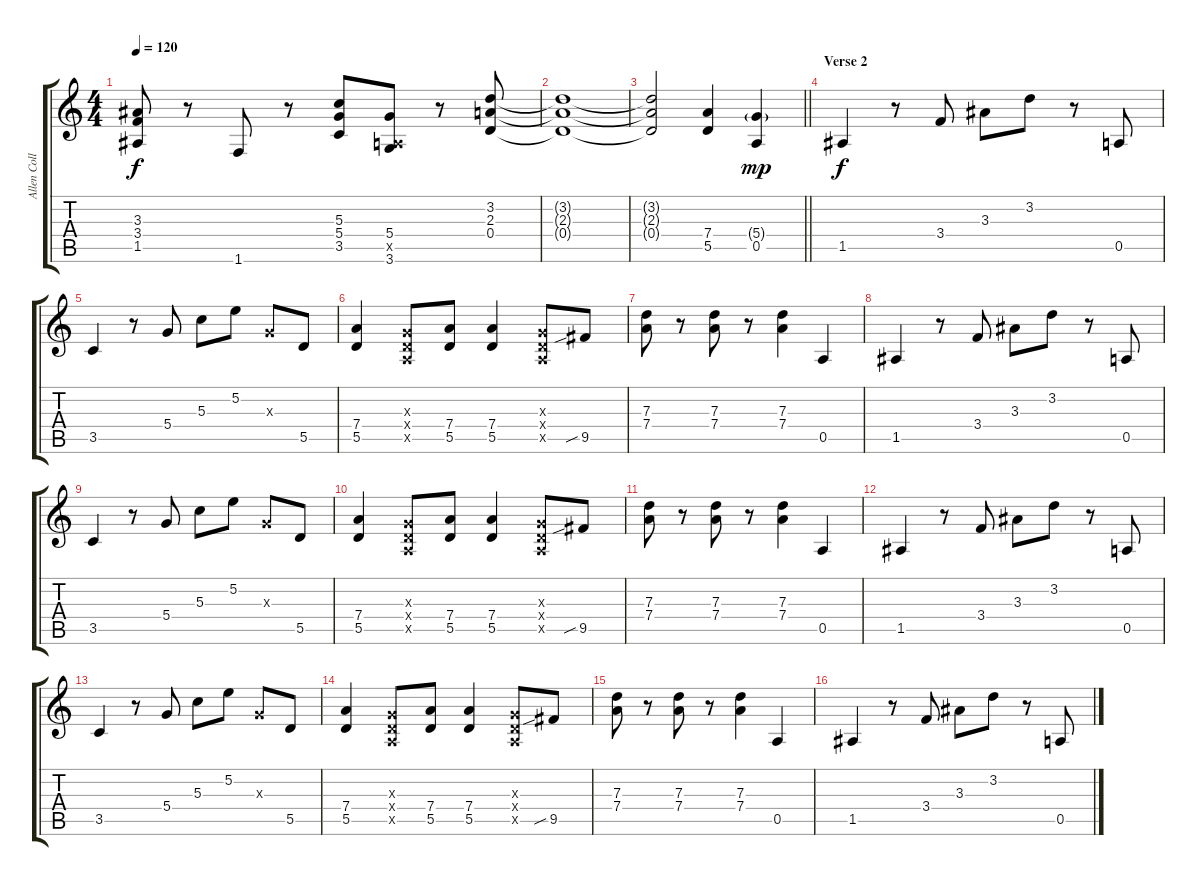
\track ("Allen Collins (Rhythm Guitar I)" "Allen Coll") {instrument distortionguitar}
\staff {score tabs}
\tuning (E4 B3 G3 D3 A2 E2) {hide}
\ts (4 4)
\tempo 120
\clef g2
\ks c
(3.3 3.4 1.5).8{dy f} r.8 1.6.8 r.8 (5.3 5.4 3.5).8 (5.4 0.5{x} 3.6).8 r.8 (3.2 2.3 0.4).8 |
(3.2{t} 2.3{t} 0.4{t}).1 |
\barLineRight lightlight
(3.2{t} 2.3{t} 0.4{t}).2 (7.4 5.5).4 (5.4{g} 0.5).4{dy mp} |
\section ("" "Verse 2")
1.5.4{dy f} r.8 3.4.8 3.3.8 3.2.8 r.8 0.5.8 |
3.5.4 r.8 5.4.8 5.3.8 5.2.8 0.3{x}.8 5.5.8 |
(7.4 5.5).4 (0.3{x} 0.4{x} 0.5{x}).8 (7.4 5.5).8 (7.4 5.5).4 (0.3{x} 0.4{x} 0.5{x}).8 9.5{sib}.8 |
(7.3 7.4).8 r.8 (7.3 7.4).8 r.8 (7.3 7.4).4 0.5.4 |
1.5.4 r.8 3.4.8 3.3.8 3.2.8 r.8 0.5.8 |
3.5.4 r.8 5.4.8 5.3.8 5.2.8 0.3{x}.8 5.5.8 |
(7.4 5.5).4 (0.3{x} 0.4{x} 0.5{x}).8 (7.4 5.5).8 (7.4 5.5).4 (0.3{x} 0.4{x} 0.5{x}).8 9.5{sib}.8 |
(7.3 7.4).8 r.8 (7.3 7.4).8 r.8 (7.3 7.4).4 0.5.4 |
1.5.4 r.8 3.4.8 3.3.8 3.2.8 r.8 0.5.8 |
3.5.4 r.8 5.4.8 5.3.8 5.2.8 0.3{x}.8 5.5.8 |
(7.4 5.5).4 (0.3{x} 0.4{x} 0.5{x}).8 (7.4 5.5).8 (7.4 5.5).4 (0.3{x} 0.4{x} 0.5{x}).8 9.5{sib}.8 |
(7.3 7.4).8 r.8 (7.3 7.4).8 r.8 (7.3 7.4).4 0.5.4 |
1.5.4 r.8 3.4.8 3.3.8 3.2.8 r.8 0.5.8
